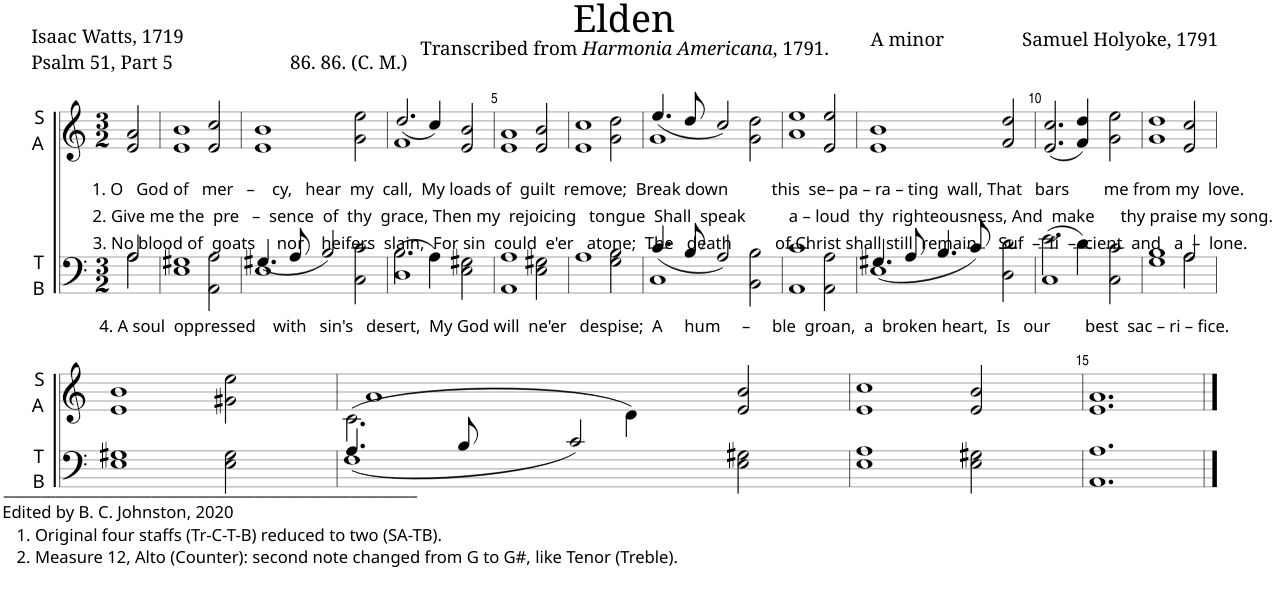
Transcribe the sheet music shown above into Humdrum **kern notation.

**kern	**kern
*part2	*part1
*staff2	*staff1
*I"T B	*I"S A
*I'T B	*I'S A
*clefF4	*clefG2
*k[]	*k[]
*M3/2	*M3/2
=1	=1
*^	*
!	!	!LO:TX:b:t=1. O   God of   mer   –    cy,   hear  my  call,  My loads of  guilt  remove;  Break down          this  se– pa – ra – ting  wall, That   bars        me from my  love.
!	!	!LO:TX:b:t=2. Give me the  pre   –  sence  of  thy  grace, Then my  rejoicing   tongue  Shall  speak          a – loud  thy  righteousness, And  make      thy praise my song.
!	!	!LO:TX:b:t=3. No blood of  goats     nor    heifers  slain,  For sin  could  e'er   atone;  The   death          of Christ shall still  remain     Suf  –  fi  –  cient  and   a  –  lone.
!LO:TX:b:t=4. A soul  oppressed    with   sin's   desert,  My God will  ne'er   despise;  A     hum     –     ble  groan,  a  broken heart,  Is   our        best  sac – ri – fice.	!	!
!LO:TX:b:t=________________________________________________________	!	!
!LO:TX:b:t=Edited by B. C. Johnston, 2020	!	!
!LO:TX:b:t=1. Original four staffs (Tr-C-T-B) reduced to two (SA-TB).	!	!
!LO:TX:b:t=2. Measure 12, Alto (Counter)&colon; second note changed from G to G#, like Tenor (Treble).	!	!
2A/	2A\	2e/ 2a/
*v	*v	*
=2	=2
1E 1G#X	1e 1b
2AA\ 2A\	2e/ 2cc/
=3	=3
*^	*
(<4.G#X/	1E	1e 1b
8A/	.	.
2B/)	.	.
2C\ 2c\	2ryy	2g\ 2ee\
=4	=4	=4
*	*	*^
(>2.B\	1D	(<2.dd/	1f
4A\)	.	4cc/)	.
2E\ 2G#X\	2ryy	2e/ 2b/	2ryy
*v	*v	*	*
*	*v	*v
=5	=5
1AA 1A	1e 1a
2E\ 2G#X\	2e/ 2b/
=6	=6
1A	1e 1cc
2G\ 2B\	2g\ 2dd\
=7	=7
*^	*^
(<4.c/	1C	(<4.ee/	1g
8B/	.	8dd/	.
2A/)	.	2cc/)	.
2BB\ 2B\	2ryy	2g\ 2dd\	2ryy
*v	*v	*	*
*	*v	*v
=8	=8
1AA 1c	1a 1ee
2AA\ 2A\	2e/ 2ee/
=9	=9
*^	*
4.G#X/	(>1E	1e 1b
8A/	.	.
4.B/	.	.
(8c/	.	.
2D\ 2d\	2ryy	2f/ 2dd/
=10	=10	=10
2.e\	1C	(2.e/ 2.cc/
4d\)	.	4f/ 4dd/)
2C\ 2c\	2ryy	2g\ 2ee\
=11	=11	=11
1G 1B	1ryy	1g 1dd
2A/	2A\	2e/ 2cc/
*v	*v	*
!!LO:LB:g=z
=12	=12
1E 1G#X	1e 1b
2E\ 2G#\	2g#X\ 2ee\
=13	=13
*^	*^
4.A/	1F	1a	(>2.c\
8B/	.	.	.
(2c/	.	.	.
.	.	.	4d\)
2E\ 2G#X\	2ryy	2e/ 2b/	2ryy
*v	*v	*	*
*	*v	*v
=14	=14
1E 1A	1e 1cc
2E\ 2G#X\	2e/ 2b/
=15	=15
1.AA 1.A	1.e 1.a
==	==
*-	*-
